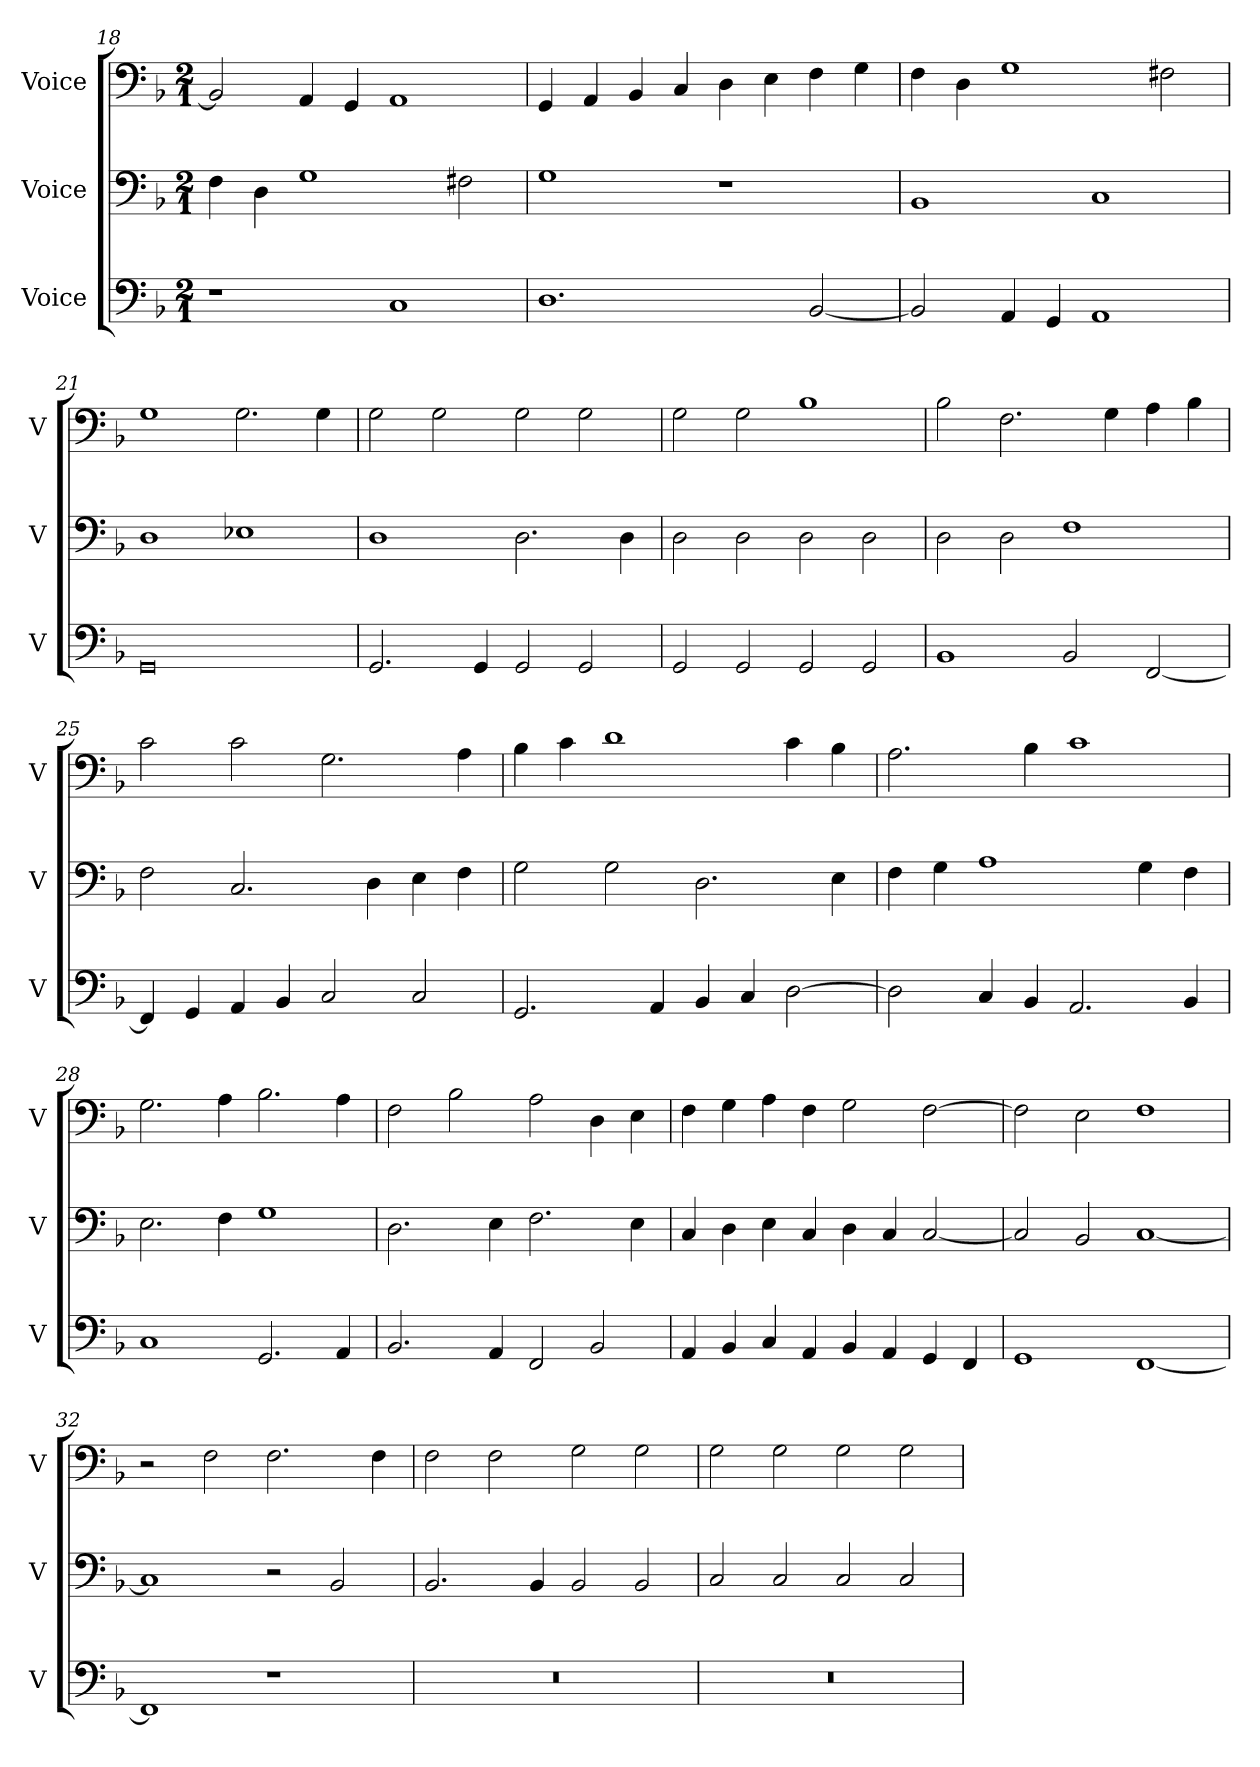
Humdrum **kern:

**kern	**kern	**kern
*part3	*part2	*part1
*staff3	*staff2	*staff1
*I"Voice	*I"Voice	*I"Voice
*I'V	*I'V	*I'V
*clefF4	*clefF4	*clefF4
*k[b-]	*k[b-]	*k[b-]
*M2/1	*M2/1	*M2/1
=18	=18	=18
1r	4F\	2BB-/]
.	4D\	.
.	1G	4AA/
.	.	4GG/
1C	.	1AA
.	2F#X\	.
=19	=19	=19
1.D	1G	4GG/
.	.	4AA/
.	.	4BB-/
.	.	4C/
.	1r	4D\
.	.	4E\
[2BB-/	.	4F\
.	.	4G\
!!LO:LB:g=z
=20	=20	=20
2BB-/]	1BB-	4F\
.	.	4D\
4AA/	.	1G
4GG/	.	.
1AA	1C	.
.	.	2F#X\
=21	=21	=21
0GG	1D	1G
.	1E-X	2.G\
.	.	4G\
=22	=22	=22
2.GG/	1D	2G\
.	.	2G\
4GG/	.	.
2GG/	2.D\	2G\
2GG/	.	2G\
.	4D\	.
=23	=23	=23
2GG/	2D\	2G\
2GG/	2D\	2G\
2GG/	2D\	1B-
2GG/	2D\	.
!!LO:LB:g=z
=24	=24	=24
1BB-	2D\	2B-\
.	2D\	2.F\
2BB-/	1F	.
.	.	4G\
[2FF/	.	4A\
.	.	4B-\
=25	=25	=25
4FF/]	2F\	2c\
4GG/	.	.
4AA/	2.C/	2c\
4BB-/	.	.
2C/	.	2.G\
.	4D\	.
2C/	4E\	.
.	4F\	4A\
=26	=26	=26
2.GG/	2G\	4B-\
.	.	4c\
.	2G\	1d
4AA/	.	.
4BB-/	2.D\	.
4C/	.	.
[2D\	.	4c\
.	4E\	4B-\
!!LO:LB:g=z
=27	=27	=27
2D\]	4F\	2.A\
.	4G\	.
4C/	1A	.
4BB-/	.	4B-\
2.AA/	.	1c
.	4G\	.
4BB-/	4F\	.
=28	=28	=28
1C	2.E\	2.G\
.	4F\	4A\
2.GG/	1G	2.B-\
4AA/	.	4A\
=29	=29	=29
2.BB-/	2.D\	2F\
.	.	2B-\
4AA/	4E\	.
2FF/	2.F\	2A\
2BB-/	.	4D\
.	4E\	4E\
!!LO:PB:g=z
=30	=30	=30
4AA/	4C/	4F\
4BB-/	4D\	4G\
4C/	4E\	4A\
4AA/	4C/	4F\
4BB-/	4D\	2G\
4AA/	4C/	.
4GG/	[2C/	[2F\
4FF/	.	.
=31	=31	=31
1GG	2C/]	2F\]
.	2BB-/	2E\
[1FF	[1C	1F
=32	=32	=32
1FF]	1C]	2r
.	.	2F\
1r	2r	2.F\
.	2BB-/	.
.	.	4F\
!!LO:LB:g=z
=33	=33	=33
0r	2.BB-/	2F\
.	.	2F\
.	4BB-/	.
.	2BB-/	2G\
.	2BB-/	2G\
=34	=34	=34
0r	2C/	2G\
.	2C/	2G\
.	2C/	2G\
.	2C/	2G\
=	=	=
*-	*-	*-
